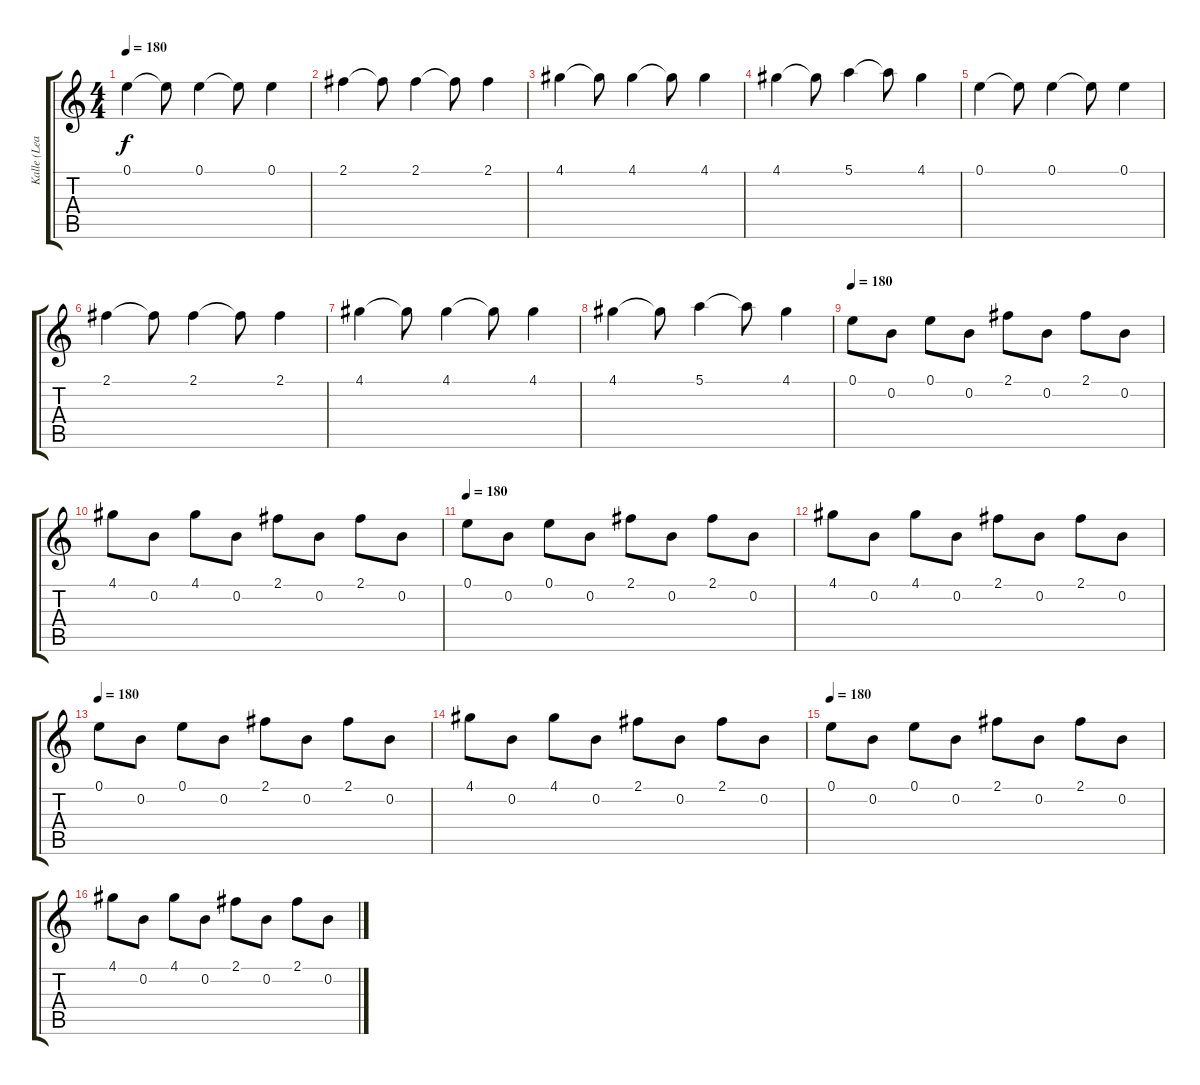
\track ("Kalle (Lead)" "Kalle (Lea") {instrument overdrivenguitar}
\staff {score tabs}
\tuning (E4 B3 G3 D3 A2 E2) {hide}
\ts (4 4)
\tempo 180
\clef g2
\ks c
0.1.4{dy f instrument overdrivenguitar} 0.1{t}.8 0.1.4 0.1{t}.8 0.1.4 |
2.1.4 2.1{t}.8 2.1.4 2.1{t}.8 2.1.4 |
4.1.4 4.1{t}.8 4.1.4 4.1{t}.8 4.1.4 |
4.1.4 4.1{t}.8 5.1.4 5.1{t}.8 4.1.4 |
0.1.4 0.1{t}.8 0.1.4 0.1{t}.8 0.1.4 |
2.1.4 2.1{t}.8 2.1.4 2.1{t}.8 2.1.4 |
4.1.4 4.1{t}.8 4.1.4 4.1{t}.8 4.1.4 |
4.1.4 4.1{t}.8 5.1.4 5.1{t}.8 4.1.4 |
\tempo 180
0.1.8{volume 10} 0.2.8 0.1.8 0.2.8 2.1.8 0.2.8 2.1.8 0.2.8 |
4.1.8 0.2.8 4.1.8 0.2.8 2.1.8 0.2.8 2.1.8 0.2.8 |
\tempo 180
0.1.8{volume 10} 0.2.8 0.1.8 0.2.8 2.1.8 0.2.8 2.1.8 0.2.8 |
4.1.8 0.2.8 4.1.8 0.2.8 2.1.8 0.2.8 2.1.8 0.2.8 |
\tempo 180
0.1.8{volume 10} 0.2.8 0.1.8 0.2.8 2.1.8 0.2.8 2.1.8 0.2.8 |
4.1.8 0.2.8 4.1.8 0.2.8 2.1.8 0.2.8 2.1.8 0.2.8 |
\tempo 180
0.1.8{volume 10} 0.2.8 0.1.8 0.2.8 2.1.8 0.2.8 2.1.8 0.2.8 |
4.1.8 0.2.8 4.1.8 0.2.8 2.1.8 0.2.8 2.1.8 0.2.8
